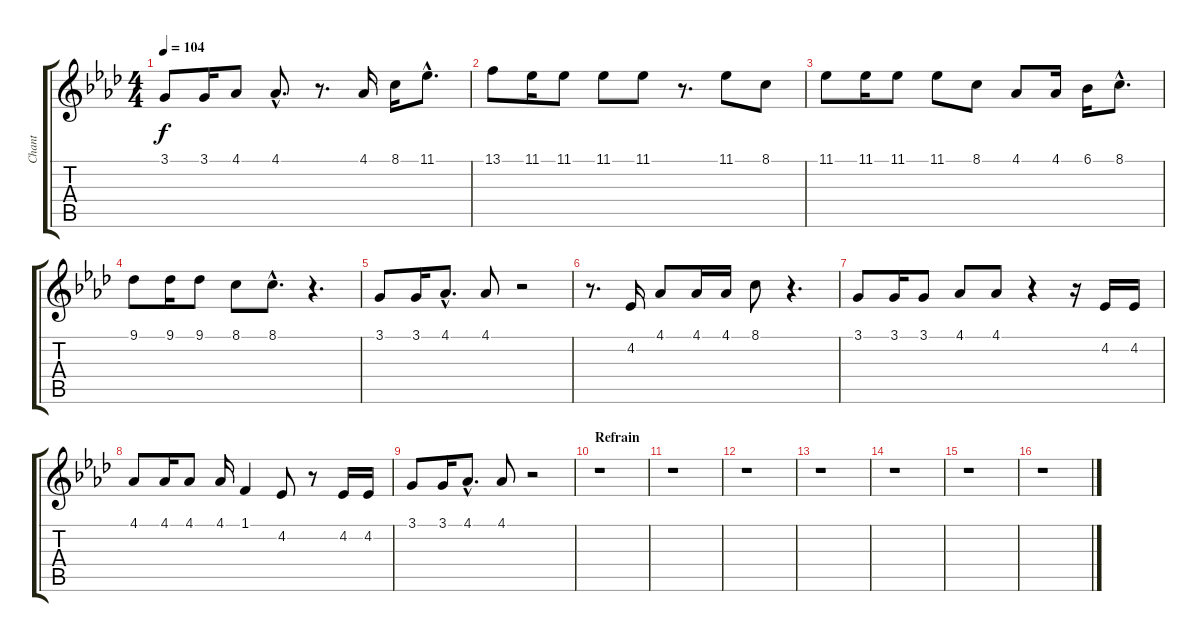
\track ("Chant" "Chant") {instrument clarinet}
\staff {score tabs}
\tuning (E4 B3 G3 D3 A2 E2) {hide}
\ts (4 4)
\tempo 104
\clef g2
\ks ab
3.1.8{dy f} 3.1.16 4.1.8 4.1{hac}.8{d} r.8{d} 4.1.16 8.1.16 11.1{hac}.8{d} |
13.1.8 11.1.16 11.1.8 11.1.8 11.1.8 r.8{d} 11.1.8 8.1.8 |
11.1.8 11.1.16 11.1.8 11.1.8 8.1.8 4.1.8 4.1.16 6.1.16 8.1{hac}.8{d} |
9.1.8 9.1.16 9.1.8 8.1.8 8.1{hac}.8{d} r.4{d} |
3.1.8 3.1.16 4.1{hac}.8{d} 4.1.8 r.2 |
r.8{d} 4.2.16 4.1.8 4.1.16 4.1.16 8.1.8 r.4{d} |
3.1.8 3.1.16 3.1.8 4.1.8 4.1.8 r.4 r.16 4.2.16 4.2.16 |
4.1.8 4.1.16 4.1.8 4.1.16 1.1.4 4.2.8 r.8 4.2.16 4.2.16 |
3.1.8 3.1.16 4.1{hac}.8{d} 4.1.8 r.2 |
\section ("" "Refrain")
r.1 |
r.1 |
r.1 |
r.1 |
r.1 |
r.1 |
r.1
